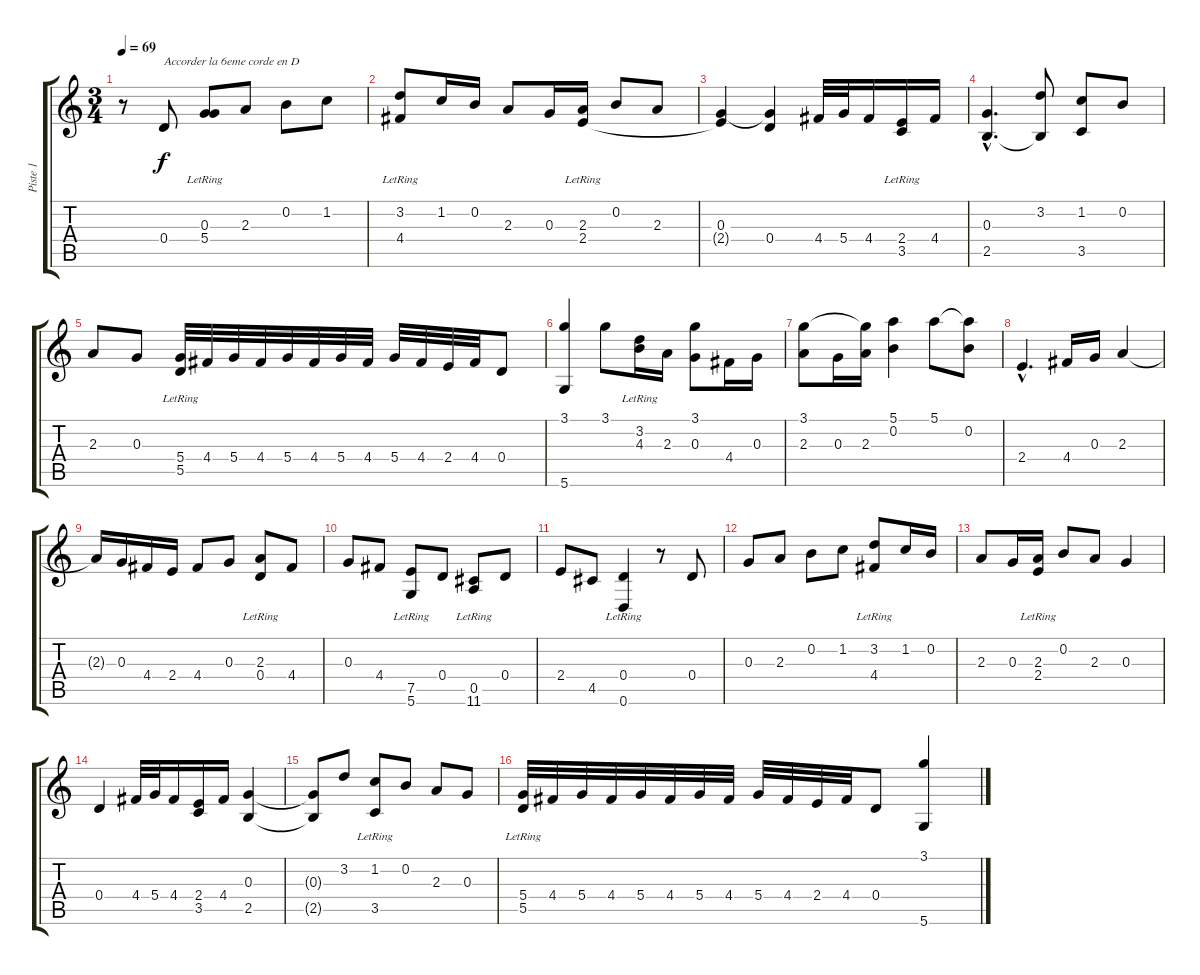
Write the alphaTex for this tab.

\track ("Piste 1" "Piste 1") {instrument acousticguitarnylon}
\staff {score tabs}
\tuning (E4 B3 G3 D3 A2 D2) {hide}
\ts (3 4)
\tempo 69
\clef g2
\ks c
r.8{dy f instrument acousticguitarnylon} 0.4.8{txt "Accorder la 6eme corde en D"} (0.3 5.4{lr}).8 2.3.8 0.2.8 1.2.8 |
(3.2 4.4{lr}).8 1.2.16 0.2.16 2.3.8 0.3.16 (2.3 2.4{lr}).16 0.2.8 2.3.8 |
(0.3 2.4{t}).4 (0.3{t} 0.4).4 4.4.32 5.4.32 4.4.16 (2.4 3.5{lr}).16 4.4.16 |
(0.3{hac} 2.5{hac}).4{d} (3.2 2.5{t}).8 (1.2 3.5).8 0.2.8 |
2.3.8 0.3.8 (5.4{lr} 5.5{lr}).32 4.4.32 5.4.32 4.4.32 5.4.32 4.4.32 5.4.32 4.4.32 5.4.32 4.4.32 2.4.32 4.4.32 0.4.8 |
(3.1 5.6).4 3.1.8 (3.2{lr} 4.3).16 2.3.16 (3.1 0.3).8 4.4.16 0.3.16 |
(3.1 2.3).8 0.3.16 (3.1{t} 2.3).16 (5.1 0.2).4 5.1.8 (5.1{t} 0.2).8 |
2.4{hac}.4{d} 4.4.16 0.3.16 2.3.4 |
2.3{t}.16 0.3.16 4.4.16 2.4.16 4.4.8 0.3.8 (2.3 0.4{lr}).8 4.4.8 |
0.3.8 4.4.8 (7.5 5.6{lr}).8 0.4.8 (0.5{lr} 11.6).8 0.4.8 |
2.4.8 4.5.8 (0.4 0.6{lr}).4 r.8 0.4.8 |
0.3.8 2.3.8 0.2.8 1.2.8 (3.2 4.4{lr}).8 1.2.16 0.2.16 |
2.3.8 0.3.16 (2.3 2.4{lr}).16 0.2.8 2.3.8 0.3.4 |
0.4.4 4.4.32 5.4.32 4.4.16 (2.4 3.5).16 4.4.16 (0.3 2.5).4 |
(0.3{t} 2.5{t}).8 3.2.8 (1.2 3.5{lr}).8 0.2.8 2.3.8 0.3.8 |
(5.4 5.5{lr}).32 4.4.32 5.4.32 4.4.32 5.4.32 4.4.32 5.4.32 4.4.32 5.4.32 4.4.32 2.4.32 4.4.32 0.4.8 (3.1 5.6).4
